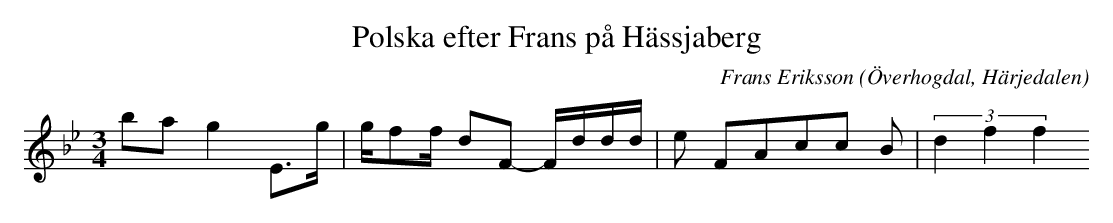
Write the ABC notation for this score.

X:1
T:Polska efter Frans på Hässjaberg
O:Överhogdal, Härjedalen
M:3/4
C:Frans Eriksson
K:Bb
ba g2 E>g |g/ff/- dF- F/d/d/d/|e F4/3A4/3c2/3c2/3 B|(3d2f2f2
